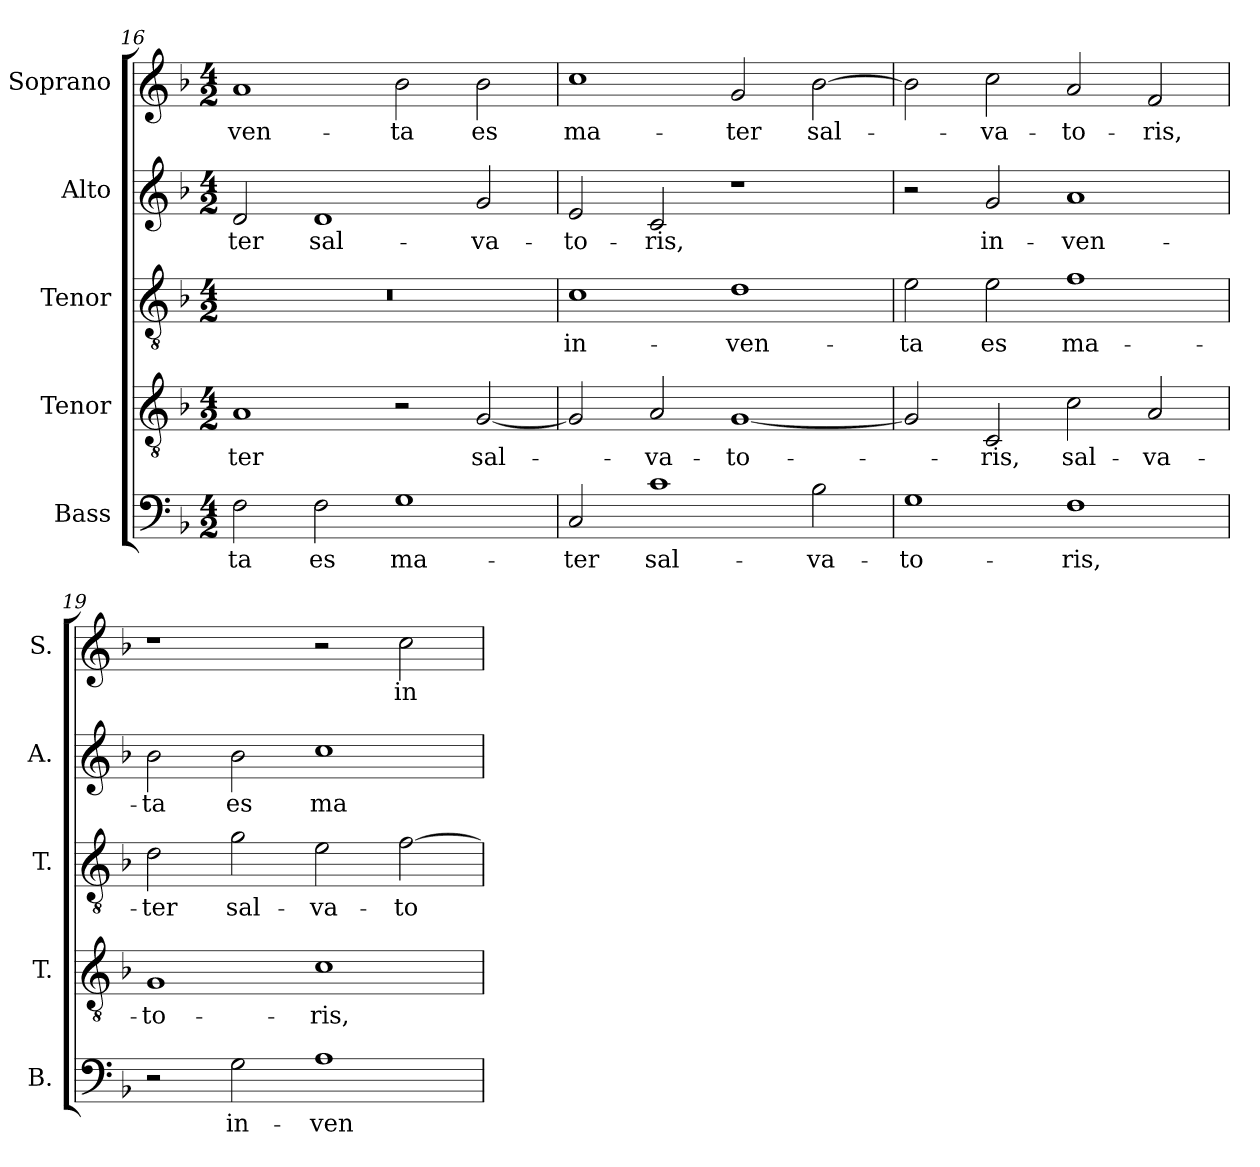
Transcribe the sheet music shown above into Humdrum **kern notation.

**kern	**text	**kern	**text	**kern	**text	**kern	**text	**kern	**text
*part5	*part5	*part4	*part4	*part3	*part3	*part2	*part2	*part1	*part1
*staff5	*staff5	*staff4	*staff4	*staff3	*staff3	*staff2	*staff2	*staff1	*staff1
*I"Bass	*	*I"Tenor	*	*I"Tenor	*	*I"Alto	*	*I"Soprano	*
*I'B.	*	*I'T.	*	*I'T.	*	*I'A.	*	*I'S.	*
*clefF4	*	*clefGv2	*	*clefGv2	*	*clefG2	*	*clefG2	*
*	*	*ITrd7c12	*	*ITrd7c12	*	*	*	*	*
*k[b-]	*	*k[b-]	*	*k[b-]	*	*k[b-]	*	*k[b-]	*
*F:	*	*F:	*	*F:	*	*F:	*	*F:	*
*M4/2	*	*M4/2	*	*M4/2	*	*M4/2	*	*M4/2	*
=16	=16	=16	=16	=16	=16	=16	=16	=16	=16
!	!LO:LY:b:color=#000000	!	!	!	!	!	!	!	!
!	!	!	!LO:LY:b:color=#000000	!LO:N:vis=1	!	!	!	!	!
!	!	!	!	!	!	!	!LO:LY:b:color=#000000	!	!
!	!	!	!	!	!	!	!	!	!LO:LY:b:color=#000000
2Fi\	-ta	1AAi	-ter	0r	.	2di/	-ter	1ai	-ven-
!	!LO:LY:b:color=#000000	!	!	!	!	!	!	!	!
!	!	!	!	!	!	!	!LO:LY:b:color=#000000	!	!
2Fi\	es	.	.	.	.	1di	sal-	.	.
!	!LO:LY:b:color=#000000	!	!	!	!	!	!	!	!
!	!	!	!	!	!	!	!	!	!LO:LY:b:color=#000000
1Gi	ma-	2r	.	.	.	.	.	2b-i\	-ta
!	!	!	!LO:LY:b:color=#000000	!	!	!	!	!	!
!	!	!	!	!	!	!	!LO:LY:b:color=#000000	!	!
!	!	!	!	!	!	!	!	!	!LO:LY:b:color=#000000
.	.	[2GGi/	sal-	.	.	2gi/	-va-	2b-i\	es
=17	=17	=17	=17	=17	=17	=17	=17	=17	=17
!	!LO:LY:b:color=#000000	!	!	!	!	!	!	!	!
!	!	!	!	!	!LO:LY:b:color=#000000	!	!	!	!
!	!	!	!	!	!	!	!LO:LY:b:color=#000000	!	!
!	!	!	!	!	!	!	!	!	!LO:LY:b:color=#000000
2Ci/	-ter	2GGi/]	.	1Ci	in-	2ei/	-to-	1cci	ma-
!	!LO:LY:b:color=#000000	!	!	!	!	!	!	!	!
!	!	!	!LO:LY:b:color=#000000	!	!	!	!	!	!
!	!	!	!	!	!	!	!LO:LY:b:color=#000000	!	!
1ci	sal-	2AAi/	-va-	.	.	2ci/	-ris,	.	.
!	!	!	!LO:LY:b:color=#000000	!	!	!	!	!	!
!	!	!	!	!	!LO:LY:b:color=#000000	!	!	!	!
!	!	!	!	!	!	!	!	!	!LO:LY:b:color=#000000
.	.	[1GGi	-to-	1Di	-ven-	1r	.	2gi/	-ter
!	!LO:LY:b:color=#000000	!	!	!	!	!	!	!	!
!	!	!	!	!	!	!	!	!	!LO:LY:b:color=#000000
2B-i\	-va-	.	.	.	.	.	.	[2b-i\	sal-
=18	=18	=18	=18	=18	=18	=18	=18	=18	=18
!	!LO:LY:b:color=#000000	!	!	!	!	!	!	!	!
!	!	!	!	!	!LO:LY:b:color=#000000	!	!	!	!
1Gi	-to-	2GGi/]	.	2Ei\	-ta	2r	.	2b-i\]	.
!	!	!	!LO:LY:b:color=#000000	!	!	!	!	!	!
!	!	!	!	!	!LO:LY:b:color=#000000	!	!	!	!
!	!	!	!	!	!	!	!LO:LY:b:color=#000000	!	!
!	!	!	!	!	!	!	!	!	!LO:LY:b:color=#000000
.	.	2CCi/	-ris,	2Ei\	es	2gi/	in-	2cci\	-va-
!	!LO:LY:b:color=#000000	!	!	!	!	!	!	!	!
!	!	!	!LO:LY:b:color=#000000	!	!	!	!	!	!
!	!	!	!	!	!LO:LY:b:color=#000000	!	!	!	!
!	!	!	!	!	!	!	!LO:LY:b:color=#000000	!	!
!	!	!	!	!	!	!	!	!	!LO:LY:b:color=#000000
1Fi	-ris,	2Ci\	sal-	1Fi	ma-	1ai	-ven-	2ai/	-to-
!	!	!	!LO:LY:b:color=#000000	!	!	!	!	!	!
!	!	!	!	!	!	!	!	!	!LO:LY:b:color=#000000
.	.	2AAi/	-va-	.	.	.	.	2fi/	-ris,
!!LO:LB:g=z
=19	=19	=19	=19	=19	=19	=19	=19	=19	=19
!	!	!	!LO:LY:b:color=#000000	!	!	!	!	!	!
!	!	!	!	!	!LO:LY:b:color=#000000	!	!	!	!
!	!	!	!	!	!	!	!LO:LY:b:color=#000000	!	!
2r	.	1GGi	-to-	2Di\	-ter	2b-i\	-ta	1r	.
!	!LO:LY:b:color=#000000	!	!	!	!	!	!	!	!
!	!	!	!	!	!LO:LY:b:color=#000000	!	!	!	!
!	!	!	!	!	!	!	!LO:LY:b:color=#000000	!	!
2Gi\	in-	.	.	2Gi\	sal-	2b-i\	es	.	.
!	!LO:LY:b:color=#000000	!	!	!	!	!	!	!	!
!	!	!	!LO:LY:b:color=#000000	!	!	!	!	!	!
!	!	!	!	!	!LO:LY:b:color=#000000	!	!	!	!
!	!	!	!	!	!	!	!LO:LY:b:color=#000000	!	!
1Ai	-ven-	1Ci	-ris,	2Ei\	-va-	1cci	ma-	2r	.
!	!	!	!	!	!LO:LY:b:color=#000000	!	!	!	!
!	!	!	!	!	!	!	!	!	!LO:LY:b:color=#000000
.	.	.	.	[2Fi\	-to-	.	.	2cci\	in-
=	=	=	=	=	=	=	=	=	=
*-	*-	*-	*-	*-	*-	*-	*-	*-	*-
